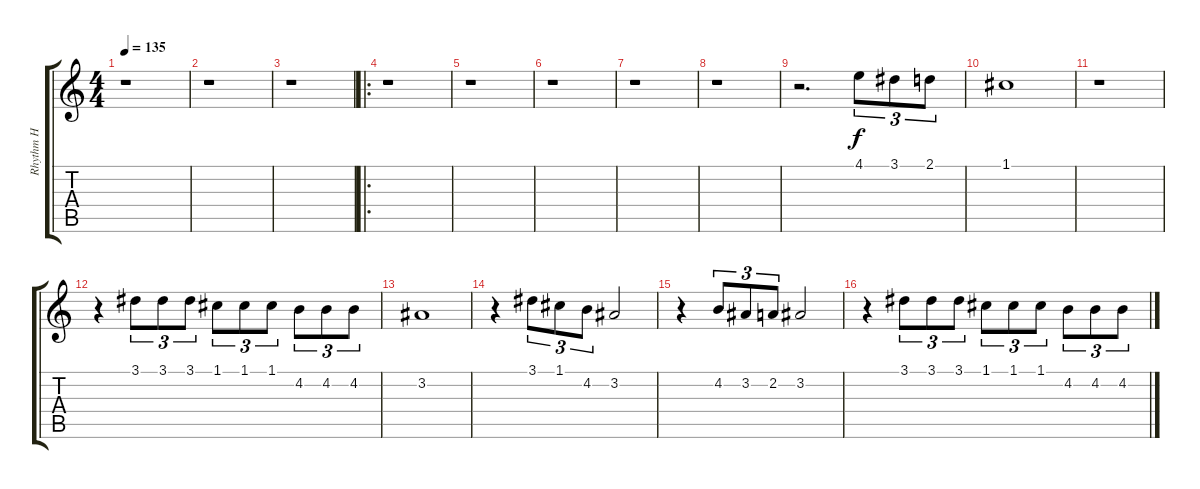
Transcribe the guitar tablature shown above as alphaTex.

\track ("Rhythm H" "Rhythm H") {instrument distortionguitar}
\staff {score tabs}
\tuning (C4 G3 Eb3 Bb2 F2 C2) {hide}
\ts (4 4)
\tempo 135
\clef g2
\ks c
r.1{dy f} |
r.1 |
r.1 |
\ro
r.1 |
r.1 |
r.1 |
r.1 |
r.1 |
r.2{d} 4.1.8{tu (3 2) instrument overdrivenguitar} 3.1.8{tu (3 2)} 2.1.8{tu (3 2)} |
1.1.1 |
r.1 |
r.4 3.1.8{tu (3 2)} 3.1.8{tu (3 2)} 3.1.8{tu (3 2)} 1.1.8{tu (3 2)} 1.1.8{tu (3 2)} 1.1.8{tu (3 2)} 4.2.8{tu (3 2)} 4.2.8{tu (3 2)} 4.2.8{tu (3 2)} |
3.2.1 |
r.4 3.1.8{tu (3 2)} 1.1.8{tu (3 2)} 4.2.8{tu (3 2)} 3.2.2 |
r.4 4.2.8{tu (3 2)} 3.2.8{tu (3 2)} 2.2.8{tu (3 2)} 3.2.2 |
r.4 3.1.8{tu (3 2)} 3.1.8{tu (3 2)} 3.1.8{tu (3 2)} 1.1.8{tu (3 2)} 1.1.8{tu (3 2)} 1.1.8{tu (3 2)} 4.2.8{tu (3 2)} 4.2.8{tu (3 2)} 4.2.8{tu (3 2)}
